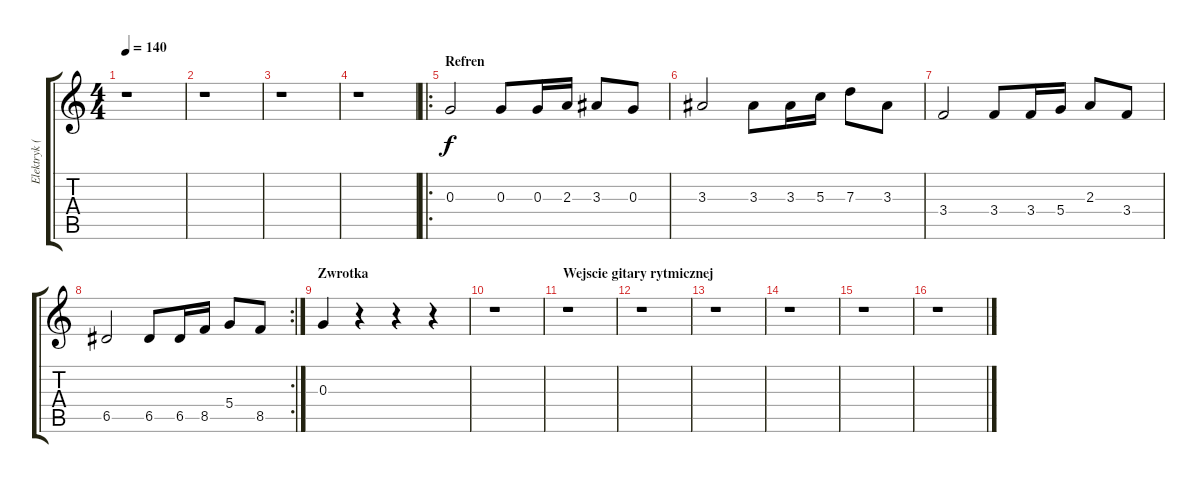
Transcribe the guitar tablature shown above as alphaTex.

\track ("Elektryk (Enac)" "Elektryk (") {instrument overdrivenguitar}
\staff {score tabs}
\tuning (E4 B3 G3 D3 A2 E2) {hide}
\ts (4 4)
\tempo 140
\clef g2
\ks c
r.1{dy f} |
r.1 |
r.1 |
r.1 |
\ro
\section ("" "Refren")
0.3.2 0.3.8 0.3.16 2.3.16 3.3.8 0.3.8 |
3.3.2 3.3.8 3.3.16 5.3.16 7.3.8 3.3.8 |
3.4.2 3.4.8 3.4.16 5.4.16 2.3.8 3.4.8 |
\rc 2
6.5.2 6.5.8 6.5.16 8.5.16 5.4.8 8.5.8 |
\section ("" "Zwrotka")
0.3.4 r.4 r.4 r.4 |
r.1 |
\section ("" "Wejscie gitary rytmicznej")
r.1 |
r.1 |
r.1 |
r.1 |
r.1 |
r.1
